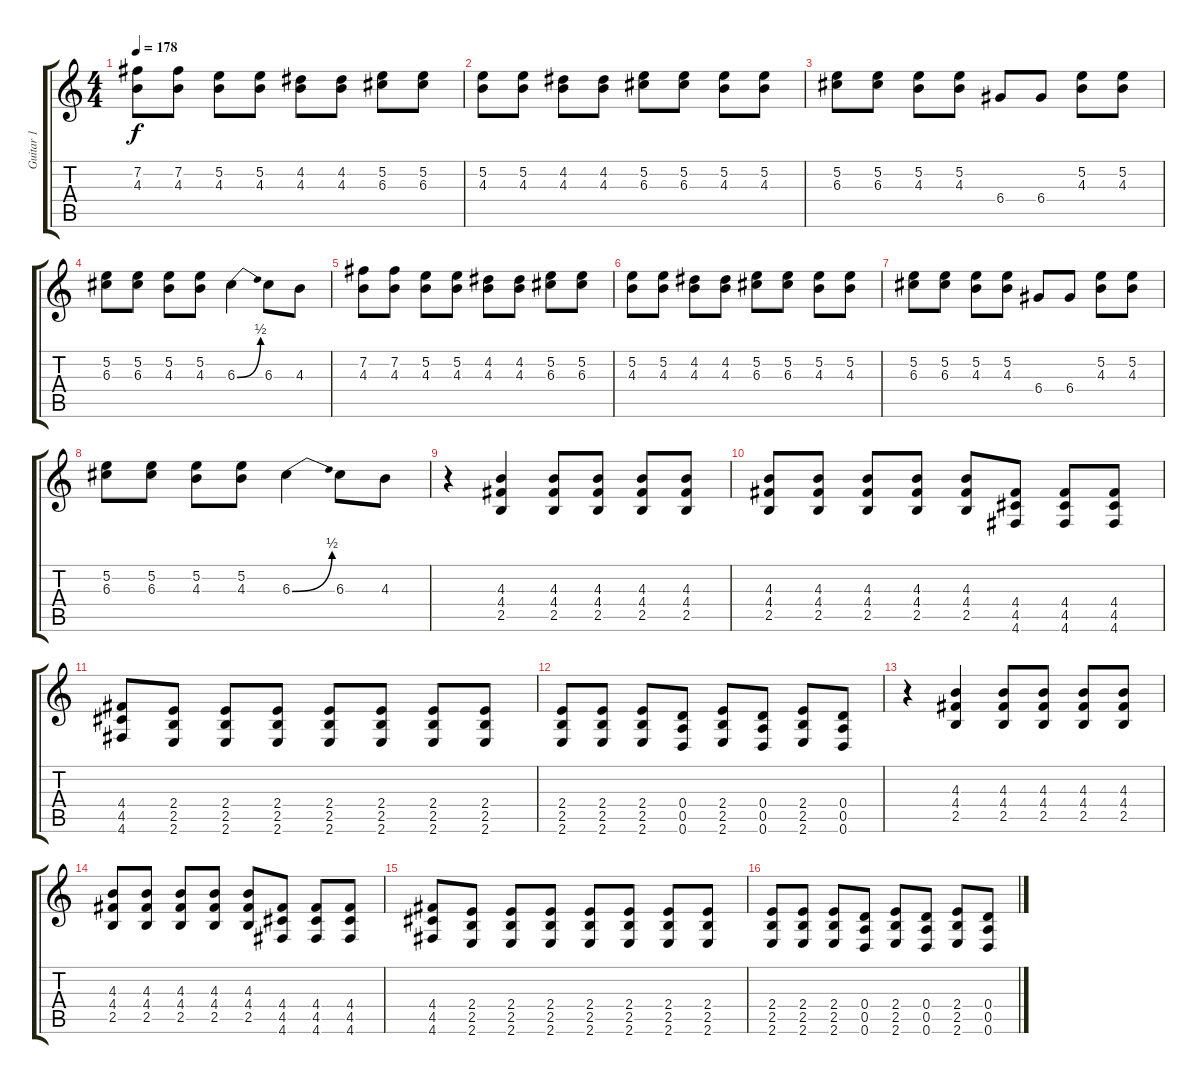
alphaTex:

\track ("Guitar 1" "Guitar 1") {instrument distortionguitar}
\staff {score tabs}
\tuning (E4 B3 G3 D3 A2 D2) {hide}
\ts (4 4)
\tempo 178
\clef g2
\ks c
(7.2 4.3).8{dy f} (7.2 4.3).8 (5.2 4.3).8 (5.2 4.3).8 (4.2 4.3).8 (4.2 4.3).8 (5.2 6.3).8 (5.2 6.3).8 |
(5.2 4.3).8 (5.2 4.3).8 (4.2 4.3).8 (4.2 4.3).8 (5.2 6.3).8 (5.2 6.3).8 (5.2 4.3).8 (5.2 4.3).8 |
(5.2 6.3).8 (5.2 6.3).8 (5.2 4.3).8 (5.2 4.3).8 6.4.8 6.4.8 (5.2 4.3).8 (5.2 4.3).8 |
(5.2 6.3).8 (5.2 6.3).8 (5.2 4.3).8 (5.2 4.3).8 6.3{be (bend 0 0 60 2)}.4 6.3.8 4.3.8 |
(7.2 4.3).8 (7.2 4.3).8 (5.2 4.3).8 (5.2 4.3).8 (4.2 4.3).8 (4.2 4.3).8 (5.2 6.3).8 (5.2 6.3).8 |
(5.2 4.3).8 (5.2 4.3).8 (4.2 4.3).8 (4.2 4.3).8 (5.2 6.3).8 (5.2 6.3).8 (5.2 4.3).8 (5.2 4.3).8 |
(5.2 6.3).8 (5.2 6.3).8 (5.2 4.3).8 (5.2 4.3).8 6.4.8 6.4.8 (5.2 4.3).8 (5.2 4.3).8 |
(5.2 6.3).8 (5.2 6.3).8 (5.2 4.3).8 (5.2 4.3).8 6.3{be (bend 0 0 60 2)}.4 6.3.8 4.3.8 |
r.4 (4.3 4.4 2.5).4 (4.3 4.4 2.5).8 (4.3 4.4 2.5).8 (4.3 4.4 2.5).8 (4.3 4.4 2.5).8 |
(4.3 4.4 2.5).8 (4.3 4.4 2.5).8 (4.3 4.4 2.5).8 (4.3 4.4 2.5).8 (4.3 4.4 2.5).8 (4.4 4.5 4.6).8 (4.4 4.5 4.6).8 (4.4 4.5 4.6).8 |
(4.4 4.5 4.6).8 (2.4 2.5 2.6).8 (2.4 2.5 2.6).8 (2.4 2.5 2.6).8 (2.4 2.5 2.6).8 (2.4 2.5 2.6).8 (2.4 2.5 2.6).8 (2.4 2.5 2.6).8 |
(2.4 2.5 2.6).8 (2.4 2.5 2.6).8 (2.4 2.5 2.6).8 (0.4 0.5 0.6).8 (2.4 2.5 2.6).8 (0.4 0.5 0.6).8 (2.4 2.5 2.6).8 (0.4 0.5 0.6).8 |
r.4 (4.3 4.4 2.5).4 (4.3 4.4 2.5).8 (4.3 4.4 2.5).8 (4.3 4.4 2.5).8 (4.3 4.4 2.5).8 |
(4.3 4.4 2.5).8 (4.3 4.4 2.5).8 (4.3 4.4 2.5).8 (4.3 4.4 2.5).8 (4.3 4.4 2.5).8 (4.4 4.5 4.6).8 (4.4 4.5 4.6).8 (4.4 4.5 4.6).8 |
(4.4 4.5 4.6).8 (2.4 2.5 2.6).8 (2.4 2.5 2.6).8 (2.4 2.5 2.6).8 (2.4 2.5 2.6).8 (2.4 2.5 2.6).8 (2.4 2.5 2.6).8 (2.4 2.5 2.6).8 |
(2.4 2.5 2.6).8 (2.4 2.5 2.6).8 (2.4 2.5 2.6).8 (0.4 0.5 0.6).8 (2.4 2.5 2.6).8 (0.4 0.5 0.6).8 (2.4 2.5 2.6).8 (0.4 0.5 0.6).8
